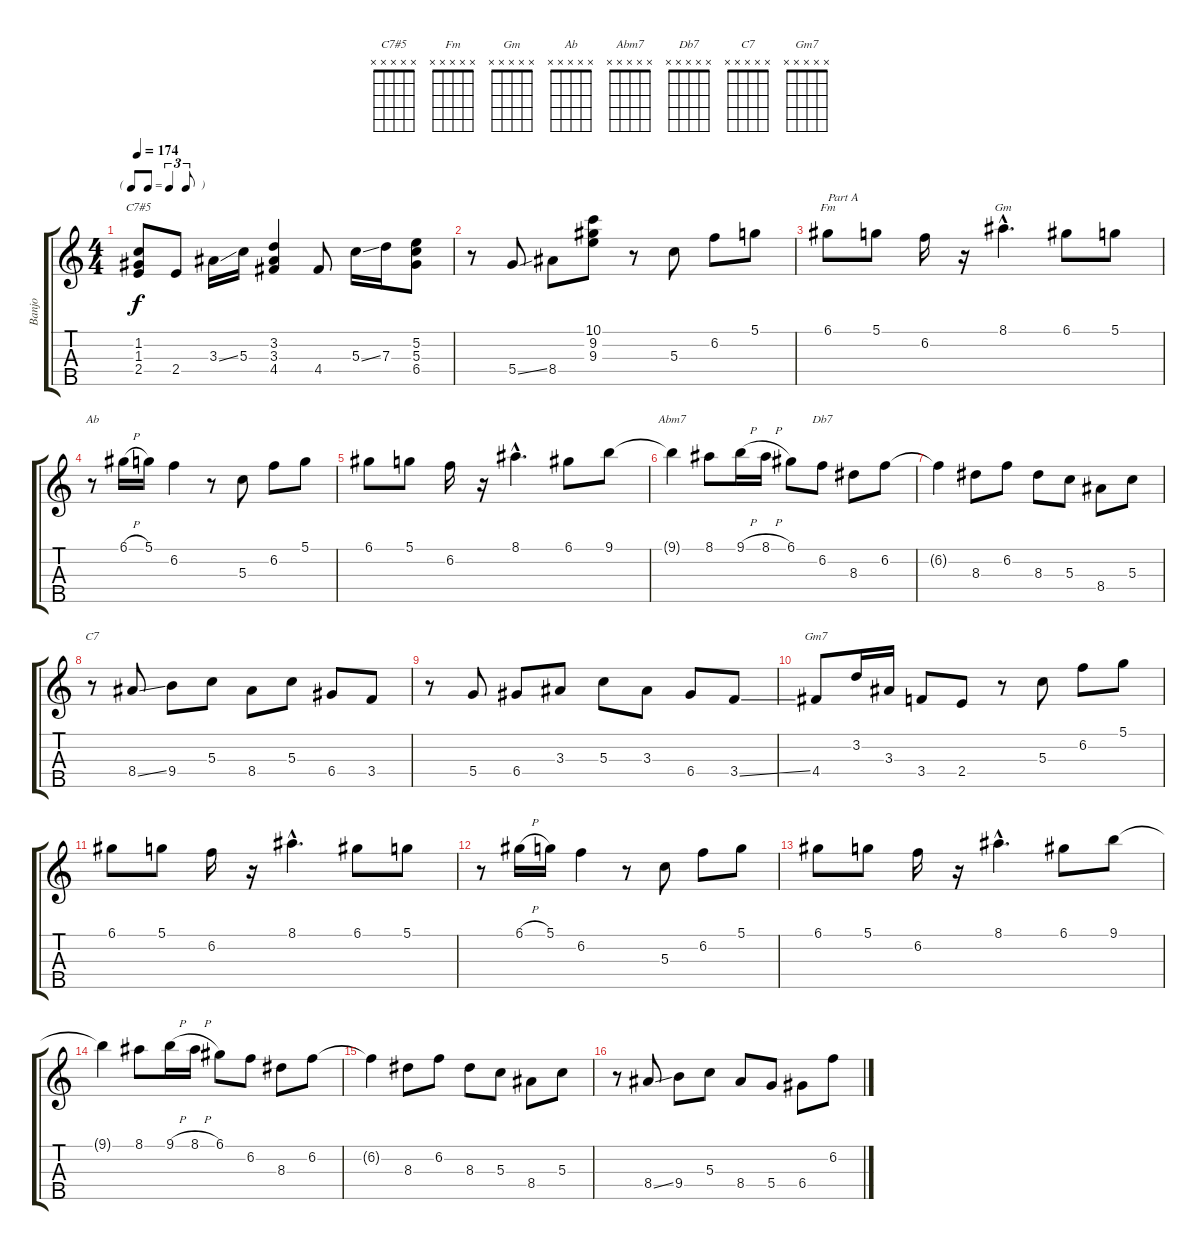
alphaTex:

\track ("Banjo" "Banjo") {instrument banjo}
\staff {score tabs}
\tuning (D4 B3 G3 D3 G4) {hide}
\displaytranspose 12
\chord ("C7#5" x x x x x) {firstfret 0}
\chord ("Fm" x x x x x) {firstfret 0}
\chord ("Gm" x x x x x) {firstfret 0}
\chord ("Ab" x x x x x) {firstfret 0}
\chord ("Abm7" x x x x x) {firstfret 0}
\chord ("Db7" x x x x x) {firstfret 0}
\chord ("C7" x x x x x) {firstfret 0}
\chord ("Gm7" x x x x x) {firstfret 0}
\ts (4 4)
\tf triplet8th
\tempo 174
\clef g2
\ks c
(1.2 1.3 2.4).8{ch "C7#5" dy f instrument banjo} 2.4.8 3.3{ss}.16 5.3.16 (3.2 3.3 4.4).4 4.4.8 5.3{ss}.16 7.3.16 (5.2 5.3 6.4).8 |
r.8 5.4{ss}.8 8.4.8 (10.1 9.2 9.3).8 r.8 5.3.8 6.2.8 5.1.8 |
6.1.8{ch "Fm" txt "Part A"} 5.1.8 6.2.16 r.16 8.1{hac}.4{d ch "Gm"} 6.1.8 5.1.8 |
r.8{ch "Ab"} 6.1{h}.16 5.1.16 6.2.4 r.8 5.3.8 6.2.8 5.1.8 |
6.1.8 5.1.8 6.2.16 r.16 8.1{hac}.4{d} 6.1.8 9.1.8 |
9.1{t}.4{ch "Abm7"} 8.1.8 9.1{h}.16 8.1{h}.16 6.1.8 6.2.8{ch "Db7"} 8.3.8 6.2.8 |
6.2{t}.4 8.3.8 6.2.8 8.3.8 5.3.8 8.4.8 5.3.8 |
r.8{ch "C7"} 8.4{ss}.8 9.4.8 5.3.8 8.4.8 5.3.8 6.4.8 3.4.8 |
r.8 5.4.8 6.4.8 3.3.8 5.3.8 3.3.8 6.4.8 3.4{ss}.8 |
4.4.8{ch "Gm7"} 3.2.16 3.3.16 3.4.8 2.4.8 r.8 5.3.8 6.2.8 5.1.8 |
6.1.8 5.1.8 6.2.16 r.16 8.1{hac}.4{d} 6.1.8 5.1.8 |
r.8 6.1{h}.16 5.1.16 6.2.4 r.8 5.3.8 6.2.8 5.1.8 |
6.1.8 5.1.8 6.2.16 r.16 8.1{hac}.4{d} 6.1.8 9.1.8 |
9.1{t}.4 8.1.8 9.1{h}.16 8.1{h}.16 6.1.8 6.2.8 8.3.8 6.2.8 |
6.2{t}.4 8.3.8 6.2.8 8.3.8 5.3.8 8.4.8 5.3.8 |
r.8 8.4{ss}.8 9.4.8 5.3.8 8.4.8 5.4.8 6.4.8 6.2.8
